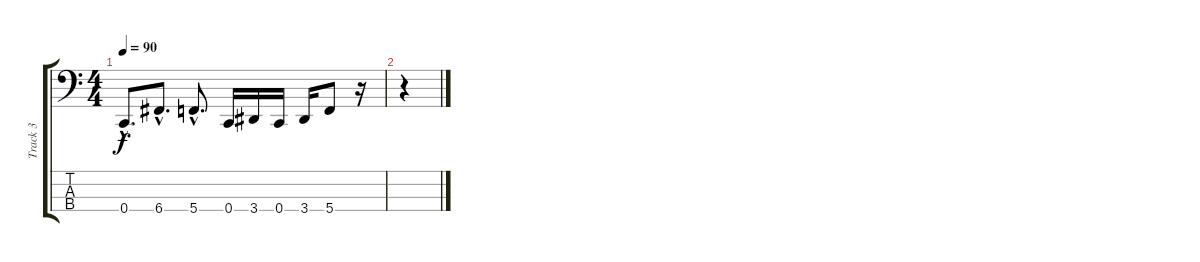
\track ("Track 3" "Track 3") {instrument electricbasspick}
\staff {score tabs}
\tuning (F2 C2 G1 C1) {hide}
\ts (4 4)
\tempo 90
\clef f4
\ks c
0.4{hac}.8{d dy f} 6.4{hac}.8{d} 5.4{hac}.8{d} 0.4.16 3.4.16 0.4.16 3.4.16 5.4.8 r.16 |
r.4
